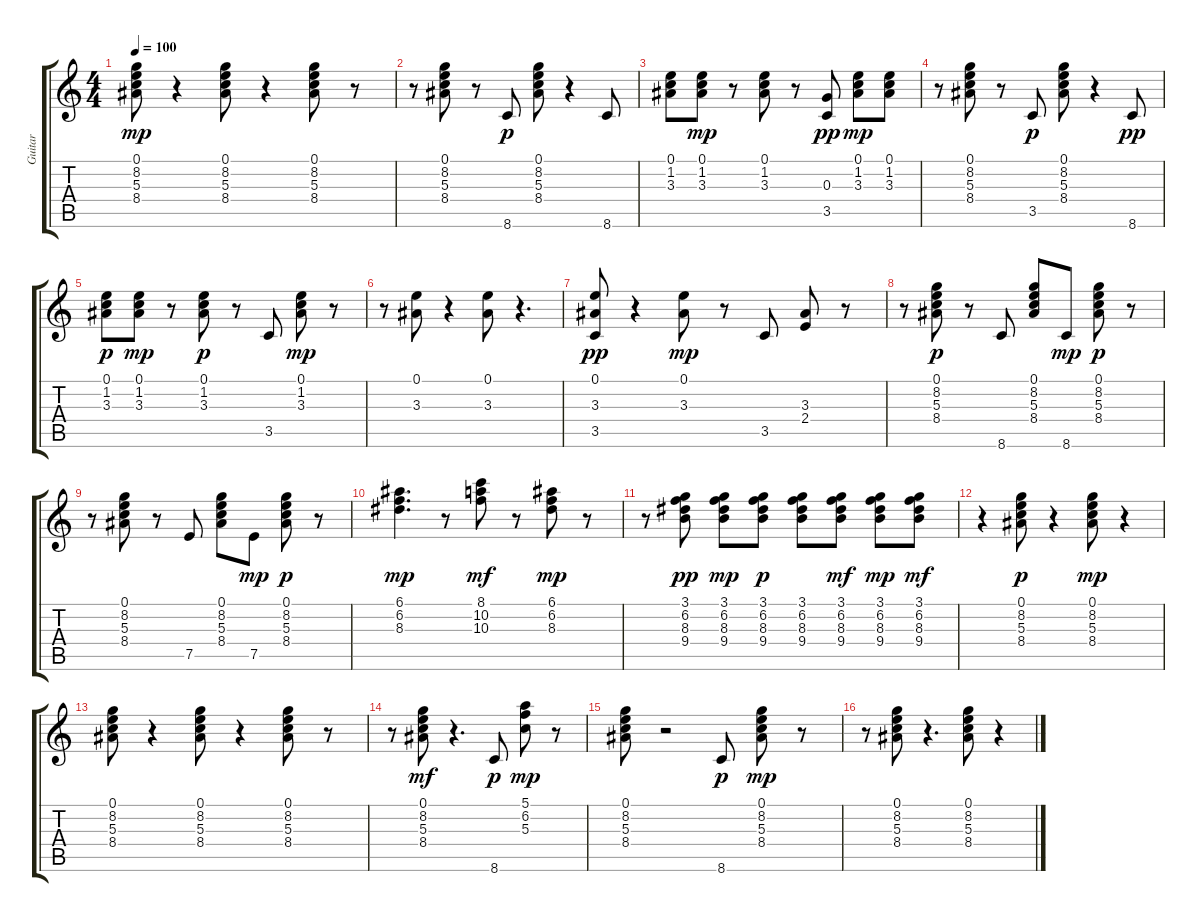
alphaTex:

\track ("Guitar" "Guitar") {instrument electricguitarmuted}
\staff {score tabs}
\tuning (E4 B3 G3 D3 A2 E2) {hide}
\ts (4 4)
\tempo 100
\clef g2
\ks c
(0.1 8.2 5.3 8.4).8{dy mp} r.4 (0.1 8.2 5.3 8.4).8 r.4 (0.1 8.2 5.3 8.4).8 r.8 |
r.8 (0.1 8.2 5.3 8.4).8 r.8 8.6.8{dy p} (0.1 8.2 5.3 8.4).8 r.4 8.6.8 |
(0.1 1.2 3.3).8 (0.1 1.2 3.3).8{dy mp} r.8 (0.1 1.2 3.3).8 r.8 (0.3 3.5).8{dy pp} (0.1 1.2 3.3).8{dy mp} (0.1 1.2 3.3).8 |
r.8 (0.1 8.2 5.3 8.4).8 r.8 3.5.8{dy p} (0.1 8.2 5.3 8.4).8 r.4 8.6.8{dy pp} |
(0.1 1.2 3.3).8{dy p} (0.1 1.2 3.3).8{dy mp} r.8 (0.1 1.2 3.3).8{dy p} r.8 3.5.8 (0.1 1.2 3.3).8{dy mp} r.8 |
r.8 (0.1 3.3).8 r.4 (0.1 3.3).8 r.4{d} |
(0.1 3.3 3.5).8{dy pp} r.4 (0.1 3.3).8{dy mp} r.8 3.5.8 (3.3 2.4).8 r.8 |
r.8 (0.1 8.2 5.3 8.4).8{dy p} r.8 8.6.8 (0.1 8.2 5.3 8.4).8 8.6.8{dy mp} (0.1 8.2 5.3 8.4).8{dy p} r.8 |
r.8 (0.1 8.2 5.3 8.4).8 r.8 7.5.8 (0.1 8.2 5.3 8.4).8 7.5.8{dy mp} (0.1 8.2 5.3 8.4).8{dy p} r.8 |
(6.1 6.2 8.3).4{d dy mp} r.8 (8.1 10.2 10.3).8{dy mf} r.8 (6.1 6.2 8.3).8{dy mp} r.8 |
r.8 (3.1 6.2 8.3 9.4).8{dy pp} (3.1 6.2 8.3 9.4).8{dy mp} (3.1 6.2 8.3 9.4).8{dy p} (3.1 6.2 8.3 9.4).8 (3.1 6.2 8.3 9.4).8{dy mf} (3.1 6.2 8.3 9.4).8{dy mp} (3.1 6.2 8.3 9.4).8{dy mf} |
r.4 (0.1 8.2 5.3 8.4).8{dy p} r.4 (0.1 8.2 5.3 8.4).8{dy mp} r.4 |
(0.1 8.2 5.3 8.4).8 r.4 (0.1 8.2 5.3 8.4).8 r.4 (0.1 8.2 5.3 8.4).8 r.8 |
r.8 (0.1 8.2 5.3 8.4).8{dy mf} r.4{d} 8.6.8{dy p} (5.1 6.2 5.3).8{dy mp} r.8 |
(0.1 8.2 5.3 8.4).8 r.2 8.6.8{dy p} (0.1 8.2 5.3 8.4).8{dy mp} r.8 |
r.8 (0.1 8.2 5.3 8.4).8 r.4{d} (0.1 8.2 5.3 8.4).8 r.4
